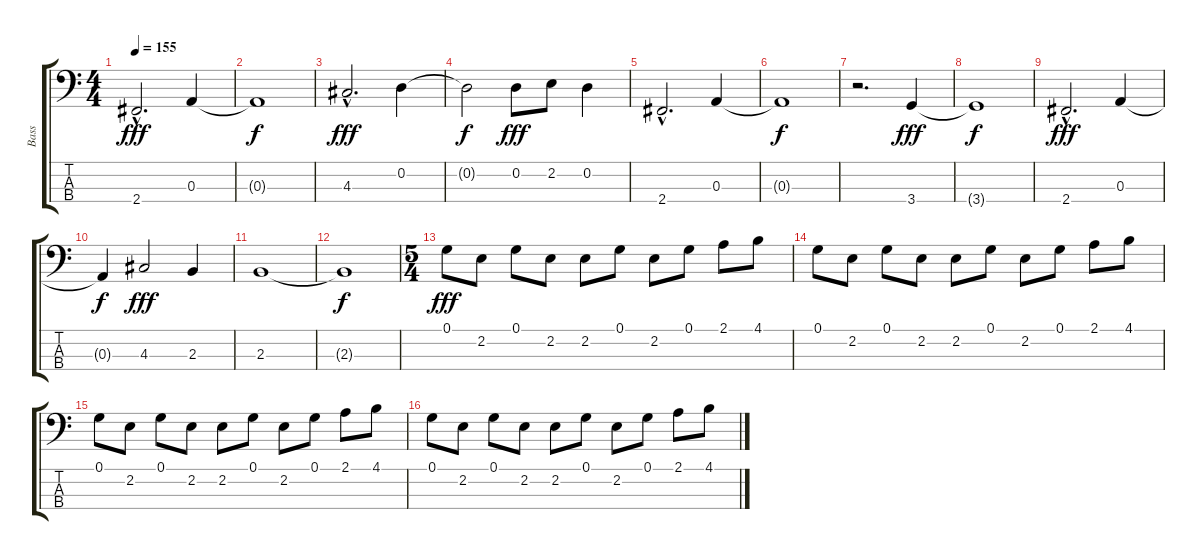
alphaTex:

\track ("Bass" "Bass") {instrument electricbassfinger}
\staff {score tabs}
\tuning (G2 D2 A1 E1) {hide}
\ts (4 4)
\tempo 155
\clef f4
\ks c
2.4{hac}.2{d dy fff} 0.3.4 |
0.3{t}.1{dy f} |
4.3{hac}.2{d dy fff} 0.2.4 |
0.2{t}.2{dy f} 0.2.8{dy fff} 2.2.8 0.2.4 |
2.4{hac}.2{d} 0.3.4 |
0.3{t}.1{dy f} |
r.2{d} 3.4.4{dy fff} |
3.4{t}.1{dy f} |
2.4{hac}.2{d dy fff} 0.3.4 |
0.3{t}.4{dy f} 4.3.2{dy fff} 2.3.4 |
2.3.1 |
2.3{t}.1{dy f} |
\ts (5 4)
0.1.8{dy fff} 2.2.8 0.1.8 2.2.8 2.2.8 0.1.8 2.2.8 0.1.8 2.1.8 4.1.8 |
0.1.8 2.2.8 0.1.8 2.2.8 2.2.8 0.1.8 2.2.8 0.1.8 2.1.8 4.1.8 |
0.1.8 2.2.8 0.1.8 2.2.8 2.2.8 0.1.8 2.2.8 0.1.8 2.1.8 4.1.8 |
0.1.8 2.2.8 0.1.8 2.2.8 2.2.8 0.1.8 2.2.8 0.1.8 2.1.8 4.1.8
